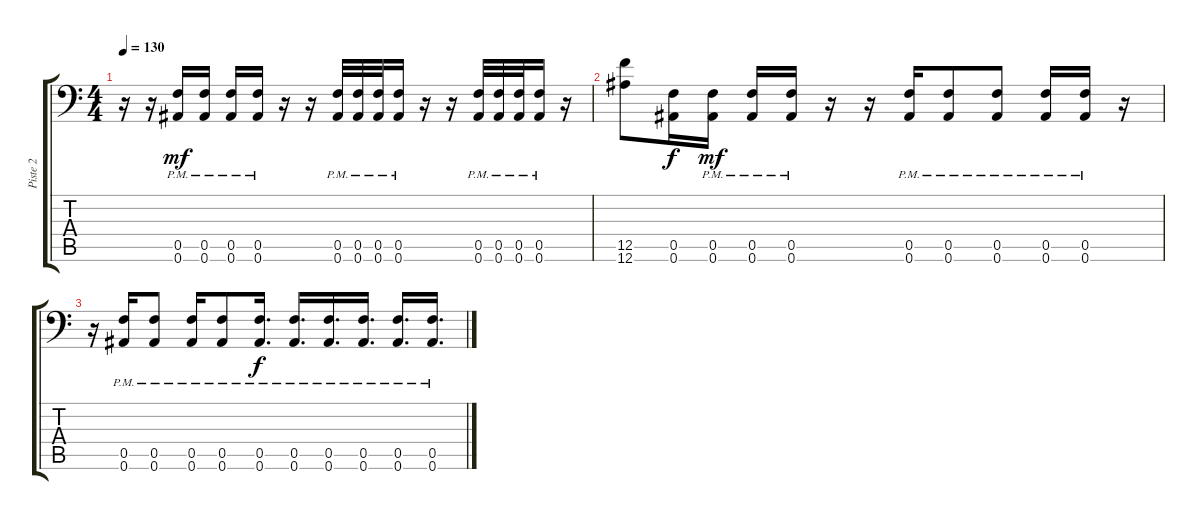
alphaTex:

\track ("Piste 2" "Piste 2") {instrument distortionguitar}
\staff {score tabs}
\tuning (C4 G3 Eb3 Bb2 F2 Bb1) {hide}
\ts (4 4)
\tempo 130
\clef f4
\ks c
r.16{dy mf} r.16 (0.5{pm} 0.6{pm}).16 (0.5{pm} 0.6{pm}).16 (0.5{pm} 0.6{pm}).16 (0.5{pm} 0.6{pm}).16 r.16 r.16 (0.5{pm} 0.6{pm}).32 (0.5{pm} 0.6{pm}).32 (0.5{pm} 0.6{pm}).32 (0.5{pm} 0.6{pm}).16 r.16 r.16 (0.5{pm} 0.6{pm}).32 (0.5{pm} 0.6{pm}).32 (0.5{pm} 0.6{pm}).32 (0.5{pm} 0.6{pm}).16 r.16 |
(12.5 12.6).8 (0.5 0.6).16{dy f} (0.5{pm} 0.6{pm}).16{dy mf} (0.5{pm} 0.6{pm}).16 (0.5{pm} 0.6{pm}).16 r.16 r.16 (0.5{pm} 0.6{pm}).16 (0.5{pm} 0.6{pm}).8 (0.5{pm} 0.6{pm}).8 (0.5{pm} 0.6{pm}).16 (0.5{pm} 0.6{pm}).16 r.16 |
r.16 (0.5{pm} 0.6{pm}).16 (0.5{pm} 0.6{pm}).8 (0.5{pm} 0.6{pm}).16 (0.5{pm} 0.6{pm}).8 (0.5{pm} 0.6{pm}).16{d dy f} (0.5{pm} 0.6{pm}).16{d} (0.5{pm} 0.6{pm}).16{d} (0.5{pm} 0.6{pm}).16{d} (0.5{pm} 0.6{pm}).16{d} (0.5{pm} 0.6{pm}).16{d}
